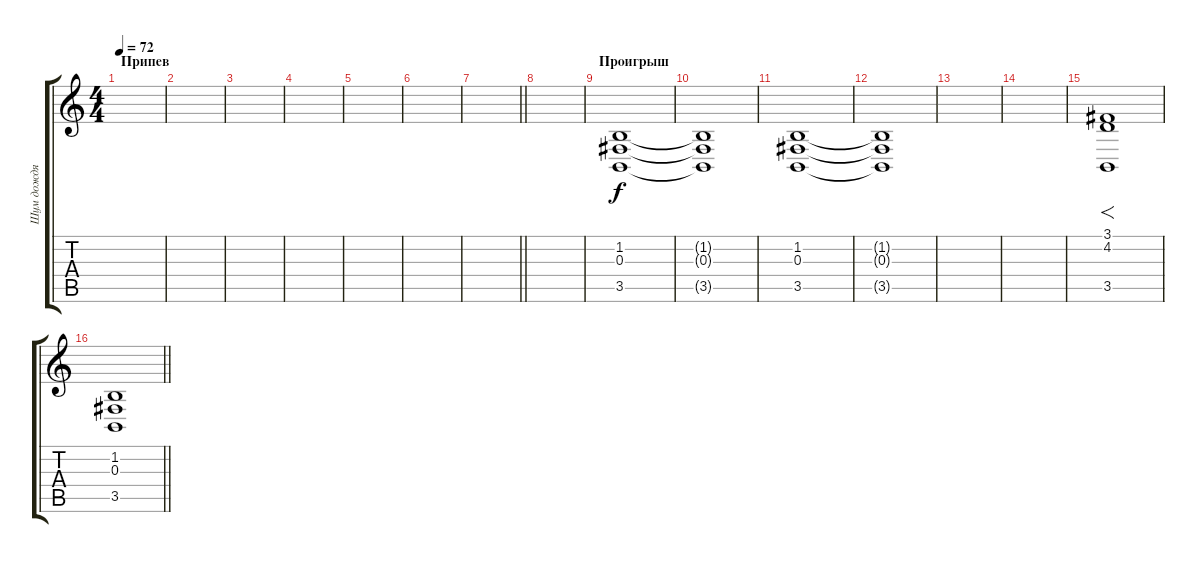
\track ("Шум дождя" "Шум дождя") {instrument seashore}
\staff {score tabs}
\tuning (Eb4 Bb3 Gb3 Db3 Ab2 Eb2) {hide}
\ts (4 4)
\section ("" "Припев")
\tempo 72
\clef g2
\ks c
|
|
|
|
|
|
\barLineRight lightlight
|
|
\section ("" "Проигрыш")
(1.2 0.3 3.5).1{dy f volume 7 instrument seashore} |
(1.2{t} 0.3{t} 3.5{t}).1 |
(1.2 0.3 3.5).1 |
(1.2{t} 0.3{t} 3.5{t}).1 |
|
|
(3.1 4.2 3.5).1{f volume 7 instrument applause} |
\barLineRight lightlight
(1.2 0.3 3.5).1{volume 7 instrument seashore}
